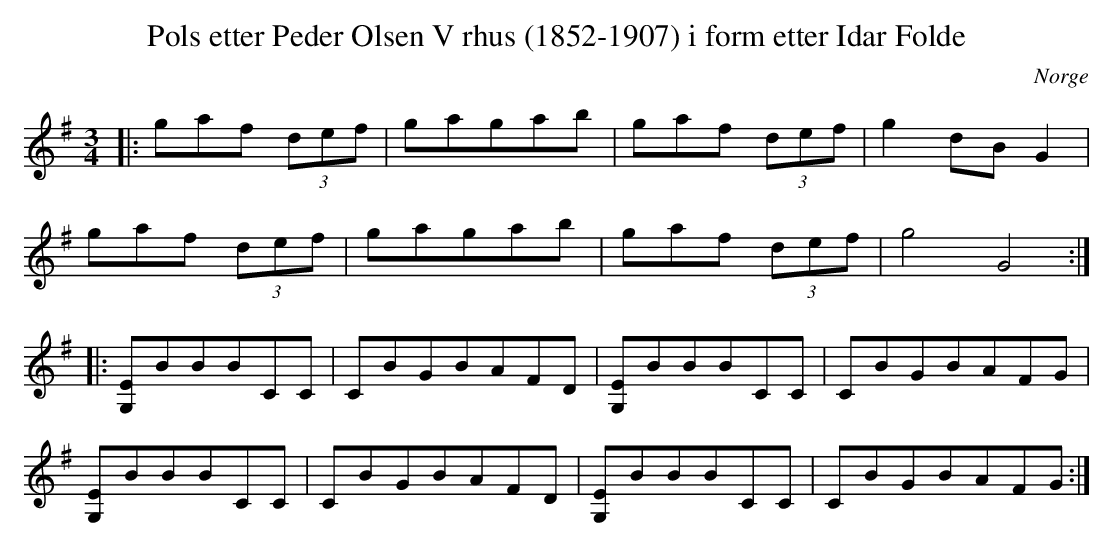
X:1
T:Pols etter Peder Olsen V rhus (1852-1907) i form etter Idar Folde
O:Norge
M:3/4
L:1/8
K:G
|: gaf (3def | gagab | gaf (3def | g2 dB G2 |
   gaf (3def | gagab | gaf (3def | g4 G4 :|
|: [G,E]BBBCC | CBGBAFD | [G,E]BBBCC | CBGBAFG  |
   [G,E]BBBCC | CBGBAFD | [G,E]BBBCC | CBGBAFG :|
